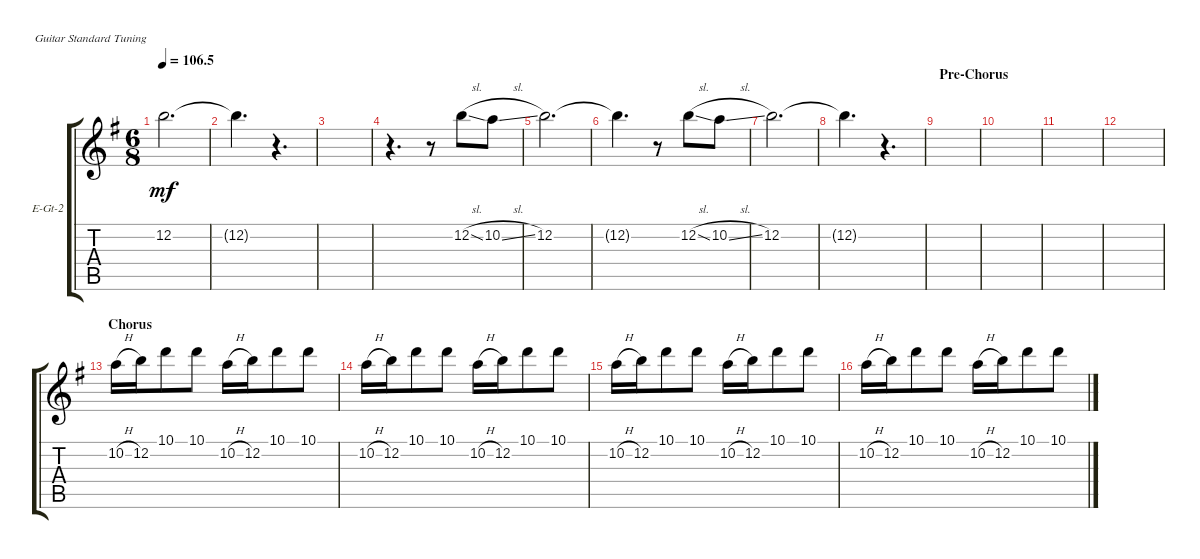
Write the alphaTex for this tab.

\defaultSystemsLayout 4
\bracketExtendMode groupsimilarinstruments
\firstSystemTrackNameOrientation horizontal
\otherSystemsTrackNameOrientation horizontal
\track ("Electric Guitar-2" "E-Gt-2") {instrument electricguitarclean}
\staff {score tabs}
\tuning (E4 B3 G3 D3 A2 E2)
\ts (6 8)
\tempo
106.5
\accidentals auto
\clef g2
\ottava regular
\simile none
\ks g
12.2.2{d dy mf} |
12.2{t}.4{d} r.4{d} |
|
r.4{d} r.8 12.2{sl}.8 10.2{sl}.8 |
12.2.2{d} |
12.2{t}.4{d} r.8 12.2{sl}.8 10.2{sl}.8 |
12.2.2{d} |
12.2{t}.4{d} r.4{d} |
\section ("" "Pre-Chorus")
|
|
|
|
\section ("" "Chorus")
10.2{h}.16 12.2.16 10.1.8 10.1.8 10.2{h}.16 12.2.16 10.1.8 10.1.8 |
10.2{h}.16 12.2.16 10.1.8 10.1.8 10.2{h}.16 12.2.16 10.1.8 10.1.8 |
10.2{h}.16 12.2.16 10.1.8 10.1.8 10.2{h}.16 12.2.16 10.1.8 10.1.8 |
10.2{h}.16 12.2.16 10.1.8 10.1.8 10.2{h}.16 12.2.16 10.1.8 10.1.8
